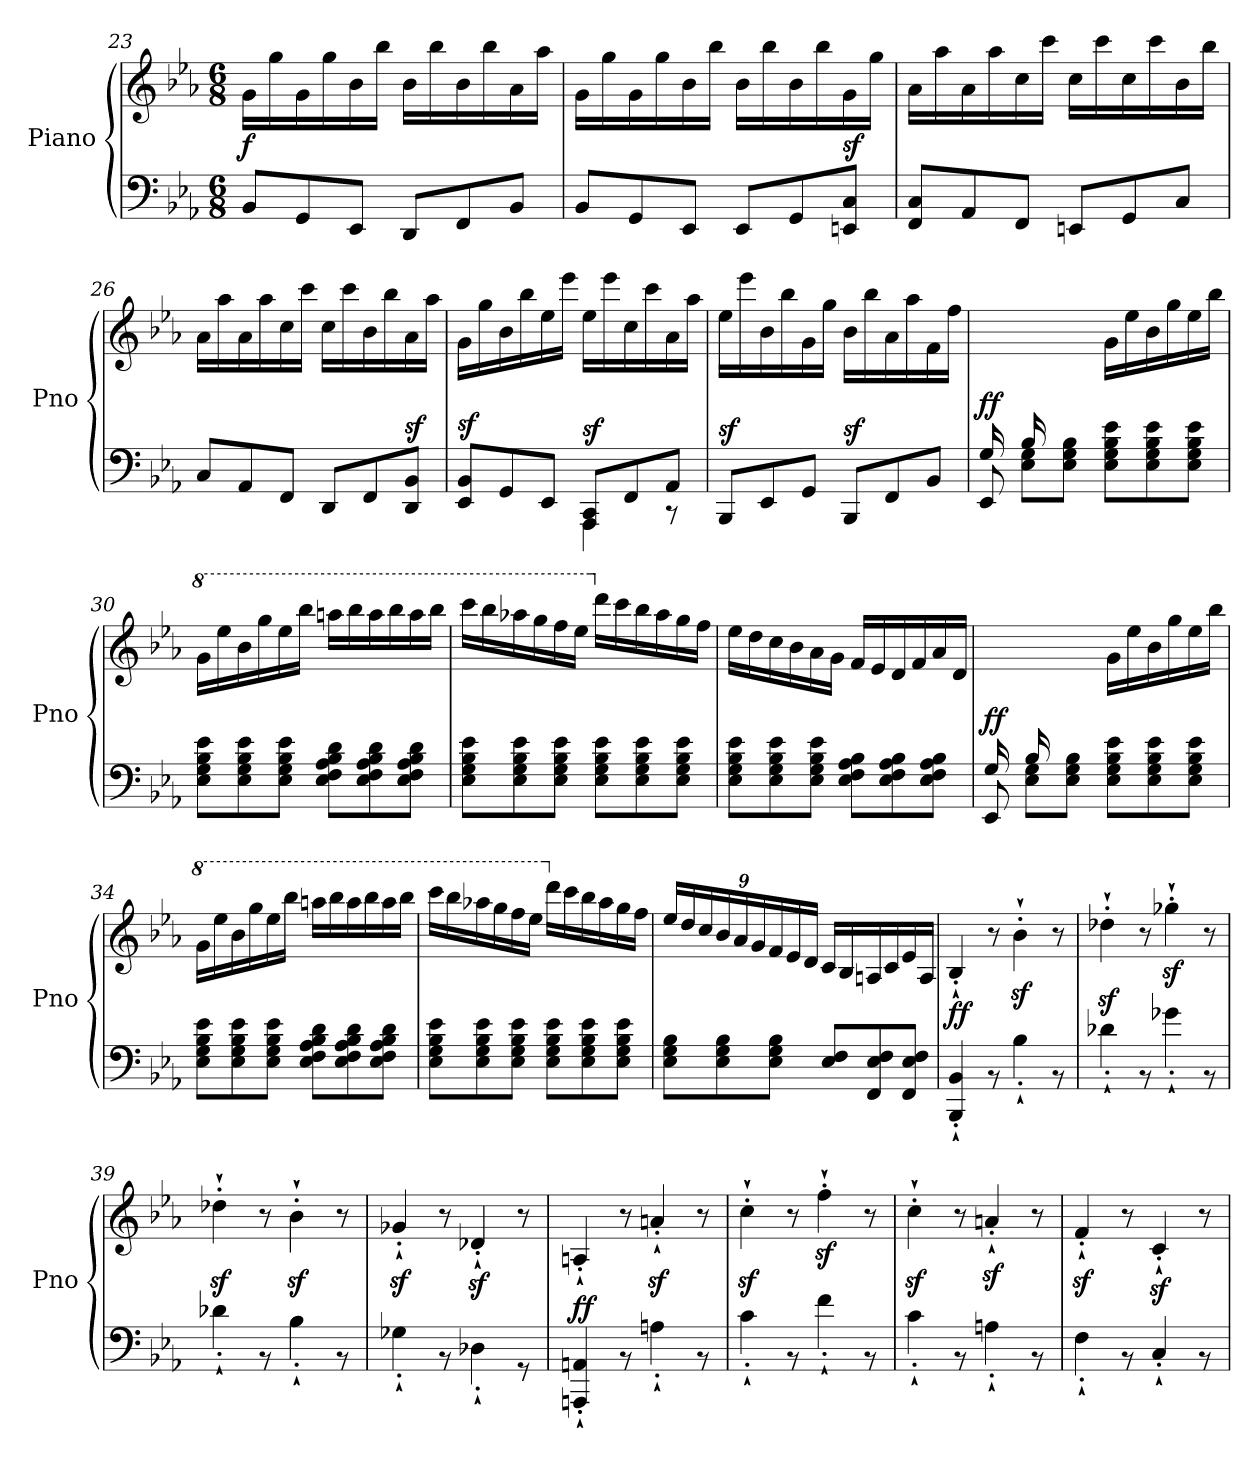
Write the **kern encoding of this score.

**kern	**kern	**dynam
*part1	*part1	*part1
*staff2	*staff1	*staff1/2
*I"Piano	*	*
*I'Pno	*	*
*clefF4	*clefG2	*
*k[b-e-a-]	*k[b-e-a-]	*
*M6/8	*M6/8	*
=23	=23	=23
*^	*	*
!	!	!	!LO:DY:b
2.ryy	8BB-/L	16g\LL	f
.	.	16gg\	.
.	8GG/	16g\	.
.	.	16gg\	.
.	8EE-/J	16b-\	.
.	.	16bb-\JJ	.
.	8DD/L	16b-\LL	.
.	.	16bb-\	.
.	8FF/	16b-\	.
.	.	16bb-\	.
.	8BB-/J	16a-\	.
.	.	16aa-\JJ	.
=24	=24	=24	=24
2.ryy	8BB-/L	16g\LL	.
.	.	16gg\	.
.	8GG/	16g\	.
.	.	16gg\	.
.	8EE-/J	16b-\	.
.	.	16bb-\JJ	.
.	8EE-/L	16b-\LL	.
.	.	16bb-\	.
.	8GG/	16b-\	.
.	.	16bb-\	.
!	!	!	!LO:DY:a=2
.	8EEn/ 8C/J	16g\	sf
.	.	16gg\JJ	.
=25	=25	=25	=25
2.ryy	8FF/ 8C/L	16a-\LL	.
.	.	16aa-\	.
.	8AA-/	16a-\	.
.	.	16aa-\	.
.	8FF/J	16cc\	.
.	.	16ccc\JJ	.
.	8EEn/L	16cc\LL	.
.	.	16ccc\	.
.	8GG/	16cc\	.
.	.	16ccc\	.
.	8C/J	16b-\	.
.	.	16bb-\JJ	.
!!LO:LB:g=z
=26	=26	=26	=26
2.ryy	8C/L	16a-\LL	.
.	.	16aa-\	.
.	8AA-/	16a-\	.
.	.	16aa-\	.
.	8FF/J	16cc\	.
.	.	16ccc\JJ	.
.	8DD/L	16cc\LL	.
.	.	16ccc\	.
.	8FF/	16b-\	.
.	.	16bb-\	.
!	!	!	!LO:DY:a=2
.	8DD/ 8BB-/J	16a-\	sf
.	.	16aa-\JJ	.
=27	=27	=27	=27
*	*^	*	*
!	!	!	!	!LO:DY:a=2
2.ryy	8EE-/ 8BB-/L	4.ryy	16g\LL	sf
.	.	.	16gg\	.
.	8GG/	.	16b-\	.
.	.	.	16bb-\	.
.	8EE-/J	.	16ee-\	.
.	.	.	16eee-\JJ	.
!	!	!	!	!LO:DY:a=2
.	8AAA-/ 8CC/L	4AAA-\	16ee-\LL	sf
.	.	.	16eee-\	.
.	8FF/	.	16cc\	.
.	.	.	16ccc\	.
.	8AA-/J	8rCC	16a-\	.
.	.	.	16aa-\JJ	.
*	*v	*v	*	*
=28	=28	=28	=28
!	!	!	!LO:DY:a=2
2.ryy	8BBB-/L	16ee-\LL	sf
.	.	16eee-\	.
.	8EE-/	16b-\	.
.	.	16bb-\	.
.	8GG/J	16g\	.
.	.	16gg\JJ	.
!	!	!	!LO:DY:a=2
.	8BBB-/L	16b-\LL	sf
.	.	16bb-\	.
.	8FF/	16a-\	.
.	.	16aa-\	.
.	8BB-/J	16f\	.
.	.	16ff\JJ	.
=29	=29	=29	=29
*	*^	*	*
!	!	!	!	!LO:DY:b
16G/LL	2.ryy	8EE-/	16ryy	ff
16ryy	.	.	16e-\	.
16B-/	.	8E-\ 8G\L	16ryy	.
2ryy	.	.	16g\	.
.	.	8E-\ 8G\ 8B-\J	16e-\	.
.	.	.	16b-\JJ	.
.	.	8E-\ 8G\ 8B-\ 8e-\L	16g\LL	.
.	.	.	16ee-\	.
.	.	8E-\ 8G\ 8B-\ 8e-\	16b-\	.
.	.	.	16gg\	.
.	.	8E-\ 8G\ 8B-\ 8e-\J	16ee-\	.
16ryy	.	.	16bb-\JJ	.
*	*v	*v	*	*
!!LO:LB:g=z
=30	=30	=30	=30
*	*	*8va	*
2.ryy	8E-\ 8G\ 8B-\ 8e-\L	16gg\LL	.
.	.	16eee-\	.
.	8E-\ 8G\ 8B-\ 8e-\	16bb-\	.
.	.	16ggg\	.
.	8E-\ 8G\ 8B-\ 8e-\J	16eee-\	.
.	.	16bbb-\JJ	.
.	8E-\ 8F\ 8A-\ 8B-\ 8d\L	16aaan\LL	.
.	.	16bbb-\	.
.	8E-\ 8F\ 8A-\ 8B-\ 8d\	16aaa\	.
.	.	16bbb-\	.
.	8E-\ 8F\ 8A-\ 8B-\ 8d\J	16aaa\	.
.	.	16bbb-\JJ	.
=31	=31	=31	=31
2.ryy	8E-\ 8G\ 8B-\ 8e-\L	16cccc\LL	.
.	.	16bbb-\	.
.	8E-\ 8G\ 8B-\ 8e-\	16aaa-X\	.
.	.	16ggg\	.
.	8E-\ 8G\ 8B-\ 8e-\J	16fff\	.
.	.	16eee-\JJ	.
*	*	*X8va	*
.	8E-\ 8G\ 8B-\ 8e-\L	16ddd\LL	.
.	.	16ccc\	.
.	8E-\ 8G\ 8B-\ 8e-\	16bb-\	.
.	.	16aa-\	.
.	8E-\ 8G\ 8B-\ 8e-\J	16gg\	.
.	.	16ff\JJ	.
=32	=32	=32	=32
2.ryy	8E-\ 8G\ 8B-\ 8e-\L	16ee-\LL	.
.	.	16dd\	.
.	8E-\ 8G\ 8B-\ 8e-\	16cc\	.
.	.	16b-\	.
.	8E-\ 8G\ 8B-\ 8e-\J	16a-\	.
.	.	16g\JJ	.
.	8E-\ 8F\ 8A-\ 8B-\L	16f/LL	.
.	.	16e-/	.
.	8E-\ 8F\ 8A-\ 8B-\	16d/	.
.	.	16f/	.
.	8E-\ 8F\ 8A-\ 8B-\J	16a-/	.
.	.	16d/JJ	.
!!LO:LB:g=z
=33	=33	=33	=33
*	*^	*	*
!	!	!	!	!LO:DY:b
16G/LL	2.ryy	8EE-/	16ryy	ff
16ryy	.	.	16e-\	.
16B-/	.	8E-\ 8G\L	16ryy	.
2ryy	.	.	16g\	.
.	.	8E-\ 8G\ 8B-\J	16e-\	.
.	.	.	16b-\JJ	.
.	.	8E-\ 8G\ 8B-\ 8e-\L	16g\LL	.
.	.	.	16ee-\	.
.	.	8E-\ 8G\ 8B-\ 8e-\	16b-\	.
.	.	.	16gg\	.
.	.	8E-\ 8G\ 8B-\ 8e-\J	16ee-\	.
16ryy	.	.	16bb-\JJ	.
*	*v	*v	*	*
!!LO:LB:g=z
=34	=34	=34	=34
*	*	*8va	*
2.ryy	8E-\ 8G\ 8B-\ 8e-\L	16gg\LL	.
.	.	16eee-\	.
.	8E-\ 8G\ 8B-\ 8e-\	16bb-\	.
.	.	16ggg\	.
.	8E-\ 8G\ 8B-\ 8e-\J	16eee-\	.
.	.	16bbb-\JJ	.
.	8E-\ 8F\ 8A-\ 8B-\ 8d\L	16aaan\LL	.
.	.	16bbb-\	.
.	8E-\ 8F\ 8A-\ 8B-\ 8d\	16aaa\	.
.	.	16bbb-\	.
.	8E-\ 8F\ 8A-\ 8B-\ 8d\J	16aaa\	.
.	.	16bbb-\JJ	.
=35	=35	=35	=35
2.ryy	8E-\ 8G\ 8B-\ 8e-\L	16cccc\LL	.
.	.	16bbb-\	.
.	8E-\ 8G\ 8B-\ 8e-\	16aaa-X\	.
.	.	16ggg\	.
.	8E-\ 8G\ 8B-\ 8e-\J	16fff\	.
.	.	16eee-\JJ	.
*	*	*X8va	*
.	8E-\ 8G\ 8B-\ 8e-\L	16ddd\LL	.
.	.	16ccc\	.
.	8E-\ 8G\ 8B-\ 8e-\	16bb-\	.
.	.	16aa-\	.
.	8E-\ 8G\ 8B-\ 8e-\J	16gg\	.
.	.	16ff\JJ	.
=36	=36	=36	=36
*	*	*Xbrackettup	*
2.ryy	8E-\ 8G\ 8B-\L	24ee-/LL	.
.	.	24dd/	.
.	.	24cc/	.
*	*	*Xtuplet	*
.	8E-\ 8G\ 8B-\	24b-/	.
.	.	24a-/	.
.	.	24g/	.
.	8E-\ 8G\ 8B-\J	24f/	.
.	.	24e-/	.
.	.	24d/JJ	.
.	8E-/ 8F/L	16c/LL	.
.	.	16B-/	.
.	8FF/ 8E-/ 8F/	16An/	.
.	.	16c/	.
.	8FF/ 8E-/ 8F/J	16e-/	.
.	.	16A/JJ	.
!!LO:PB:g=z
=37	=37	=37	=37
!	!	!	!LO:DY:b
2.ryy	4BBB-/'` 4BB-/'`	4B-'`/	ff
.	8r	8r	.
.	4B-'`\	4b-z<'`\	.
.	8r	8r	.
=38	=38	=38	=38
2.ryy	4d-X'`\	4dd-Xz<'`\	.
.	8r	8r	.
.	4g-X'`\	4gg-Xz<'`\	.
.	8r	8r	.
=39	=39	=39	=39
2.ryy	4d-X'`\	4dd-Xz<'`\	.
.	8r	8r	.
.	4B-'`\	4b-z<'`\	.
.	8r	8r	.
=40	=40	=40	=40
2.ryy	4G-X'`\	4g-Xz<'`/	.
.	8r	8r	.
.	4D-X'`\	4d-Xz<'`/	.
.	8r	8r	.
=41	=41	=41	=41
!	!	!	!LO:DY:a=2
2.ryy	4AAAn/'` 4AAn/'`	4An'`/	ff
.	8r	8r	.
.	4An'`\	4anz<'`/	.
.	8r	8r	.
=42	=42	=42	=42
2.ryy	4c'`\	4ccz<'`\	.
.	8r	8r	.
.	4f'`\	4ffz<'`\	.
.	8r	8r	.
=43	=43	=43	=43
2.ryy	4c'`\	4ccz<'`\	.
.	8r	8r	.
.	4An'`\	4anz<'`/	.
.	8r	8r	.
!!LO:LB:g=z
=44	=44	=44	=44
2.ryy	4F'`\	4fz<'`/	.
.	8r	8r	.
.	4C'`/	4cz<'`/	.
.	8r	8r	.
*v	*v	*	*
=	=	=
*-	*-	*-
